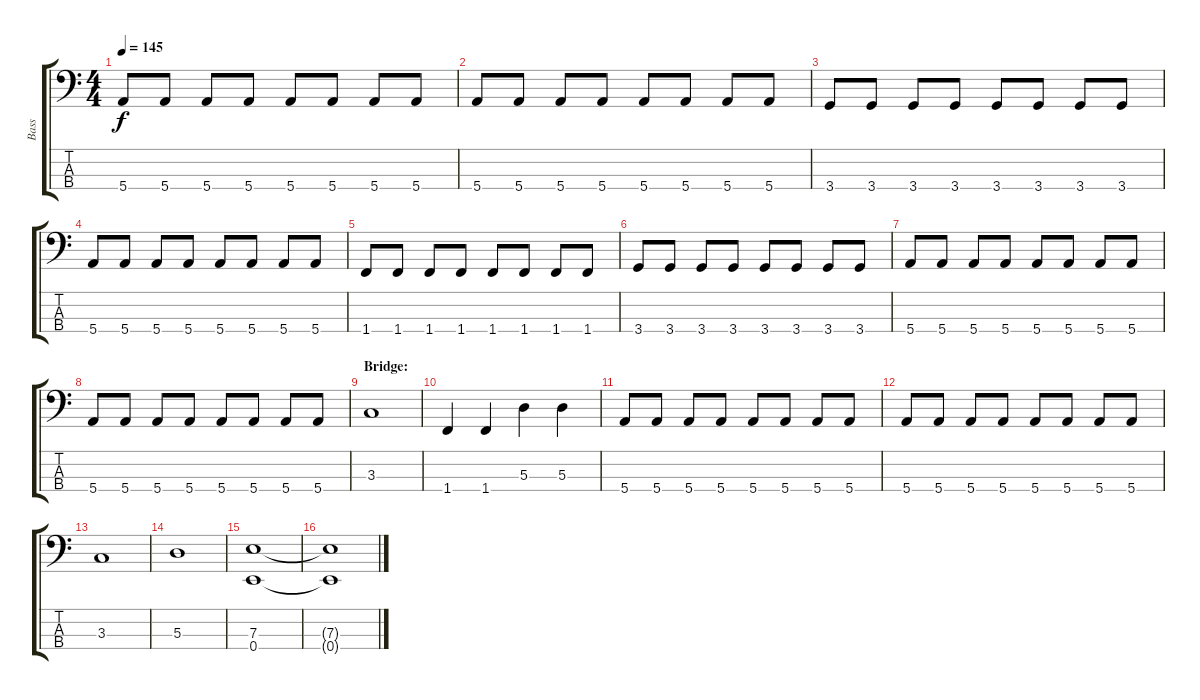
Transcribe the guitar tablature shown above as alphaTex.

\track ("Bass" "Bass") {instrument electricbasspick}
\staff {score tabs}
\tuning (G2 D2 A1 E1) {hide}
\ts (4 4)
\tempo 145
\clef f4
\ks c
5.4.8{dy f} 5.4.8 5.4.8 5.4.8 5.4.8 5.4.8 5.4.8 5.4.8 |
5.4.8 5.4.8 5.4.8 5.4.8 5.4.8 5.4.8 5.4.8 5.4.8 |
3.4.8 3.4.8 3.4.8 3.4.8 3.4.8 3.4.8 3.4.8 3.4.8 |
5.4.8 5.4.8 5.4.8 5.4.8 5.4.8 5.4.8 5.4.8 5.4.8 |
1.4.8 1.4.8 1.4.8 1.4.8 1.4.8 1.4.8 1.4.8 1.4.8 |
3.4.8 3.4.8 3.4.8 3.4.8 3.4.8 3.4.8 3.4.8 3.4.8 |
5.4.8 5.4.8 5.4.8 5.4.8 5.4.8 5.4.8 5.4.8 5.4.8 |
5.4.8 5.4.8 5.4.8 5.4.8 5.4.8 5.4.8 5.4.8 5.4.8 |
\section ("" "Bridge:")
3.3.1 |
1.4.4 1.4.4 5.3.4 5.3.4 |
5.4.8 5.4.8 5.4.8 5.4.8 5.4.8 5.4.8 5.4.8 5.4.8 |
5.4.8 5.4.8 5.4.8 5.4.8 5.4.8 5.4.8 5.4.8 5.4.8 |
3.3.1 |
5.3.1 |
(7.3 0.4).1 |
(7.3{t} 0.4{t}).1
